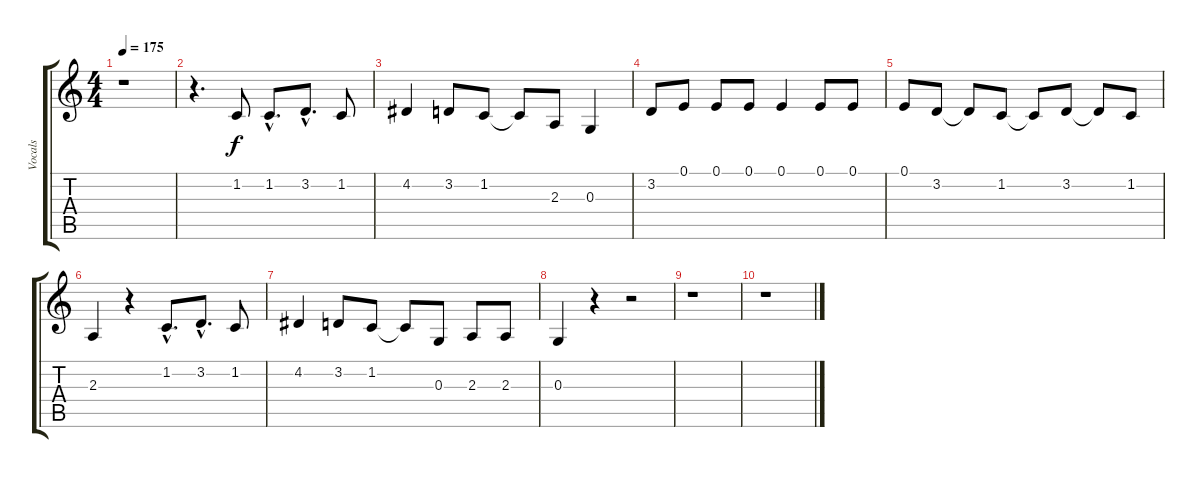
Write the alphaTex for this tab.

\track ("Vocals" "Vocals") {instrument lead1square}
\staff {score tabs}
\tuning (E4 B3 G3 D3 A2 E2) {hide}
\ts (4 4)
\tempo 175
\clef g2
\ks c
r.1{dy f} |
r.4{d} 1.2.8 1.2{hac}.8{d} 3.2{hac}.8{d} 1.2.8 |
4.2.4 3.2.8 1.2.8 1.2{t}.8 2.3.8 0.3.4 |
3.2.8 0.1.8 0.1.8 0.1.8 0.1.4 0.1.8 0.1.8 |
0.1.8 3.2.8 3.2{t}.8 1.2.8 1.2{t}.8 3.2.8 3.2{t}.8 1.2.8 |
2.3.4 r.4 1.2{hac}.8{d} 3.2{hac}.8{d} 1.2.8 |
4.2.4 3.2.8 1.2.8 1.2{t}.8 0.3.8 2.3.8 2.3.8 |
0.3.4 r.4 r.2 |
r.1 |
r.1
